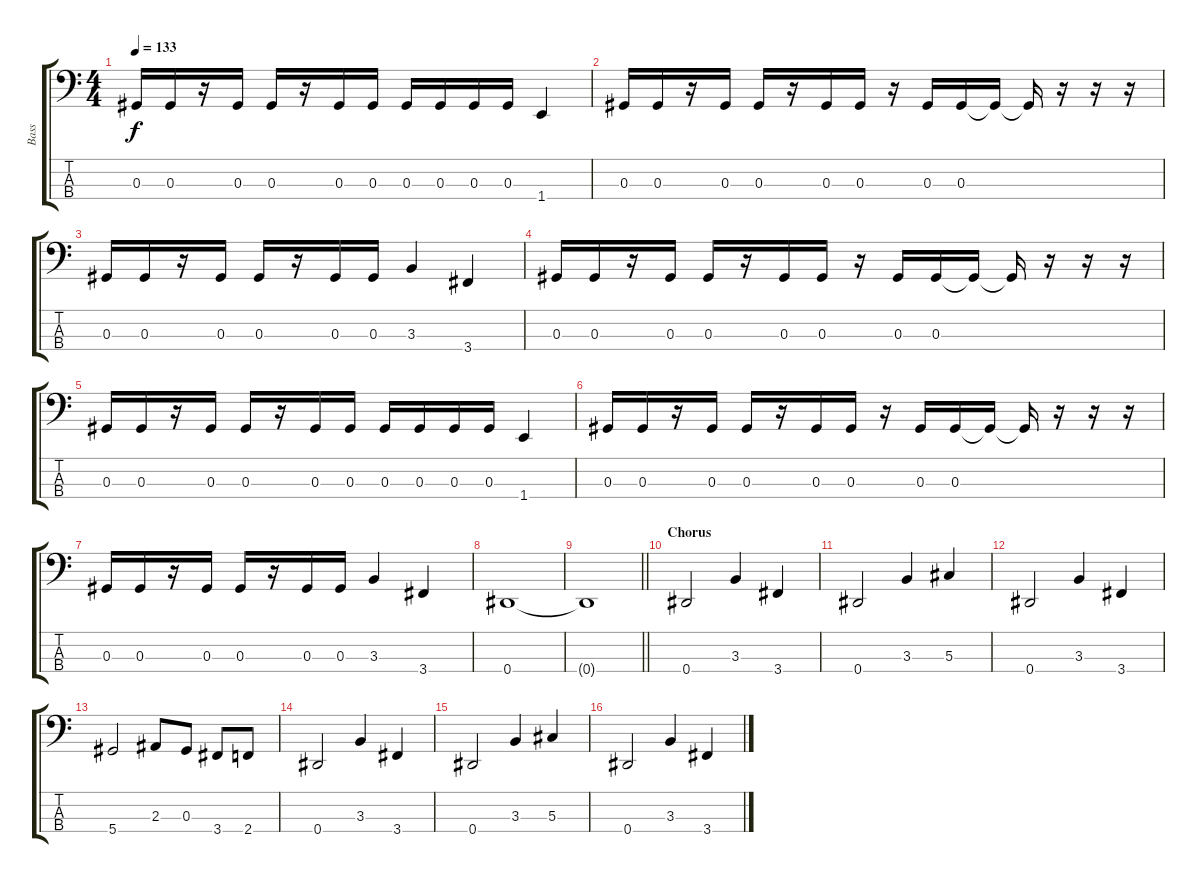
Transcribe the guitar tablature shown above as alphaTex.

\track ("Bass" "Bass") {instrument electricbassfinger}
\staff {score tabs}
\tuning (Gb2 Db2 Ab1 Eb1) {hide}
\ts (4 4)
\tempo 133
\clef f4
\ks c
0.3.16{dy f} 0.3.16 r.16 0.3.16 0.3.16 r.16 0.3.16 0.3.16 0.3.16 0.3.16 0.3.16 0.3.16 1.4.4 |
0.3.16 0.3.16 r.16 0.3.16 0.3.16 r.16 0.3.16 0.3.16 r.16 0.3.16 0.3.16 0.3{t}.16 0.3{t}.16 r.16 r.16 r.16 |
0.3.16 0.3.16 r.16 0.3.16 0.3.16 r.16 0.3.16 0.3.16 3.3.4 3.4.4 |
0.3.16 0.3.16 r.16 0.3.16 0.3.16 r.16 0.3.16 0.3.16 r.16 0.3.16 0.3.16 0.3{t}.16 0.3{t}.16 r.16 r.16 r.16 |
0.3.16 0.3.16 r.16 0.3.16 0.3.16 r.16 0.3.16 0.3.16 0.3.16 0.3.16 0.3.16 0.3.16 1.4.4 |
0.3.16 0.3.16 r.16 0.3.16 0.3.16 r.16 0.3.16 0.3.16 r.16 0.3.16 0.3.16 0.3{t}.16 0.3{t}.16 r.16 r.16 r.16 |
0.3.16 0.3.16 r.16 0.3.16 0.3.16 r.16 0.3.16 0.3.16 3.3.4 3.4.4 |
0.4.1 |
\barLineRight lightlight
0.4{t}.1 |
\section ("" "Chorus")
0.4.2 3.3.4 3.4.4 |
0.4.2 3.3.4 5.3.4 |
0.4.2 3.3.4 3.4.4 |
5.4.2 2.3.8 0.3.8 3.4.8 2.4.8 |
0.4.2 3.3.4 3.4.4 |
0.4.2 3.3.4 5.3.4 |
0.4.2 3.3.4 3.4.4
